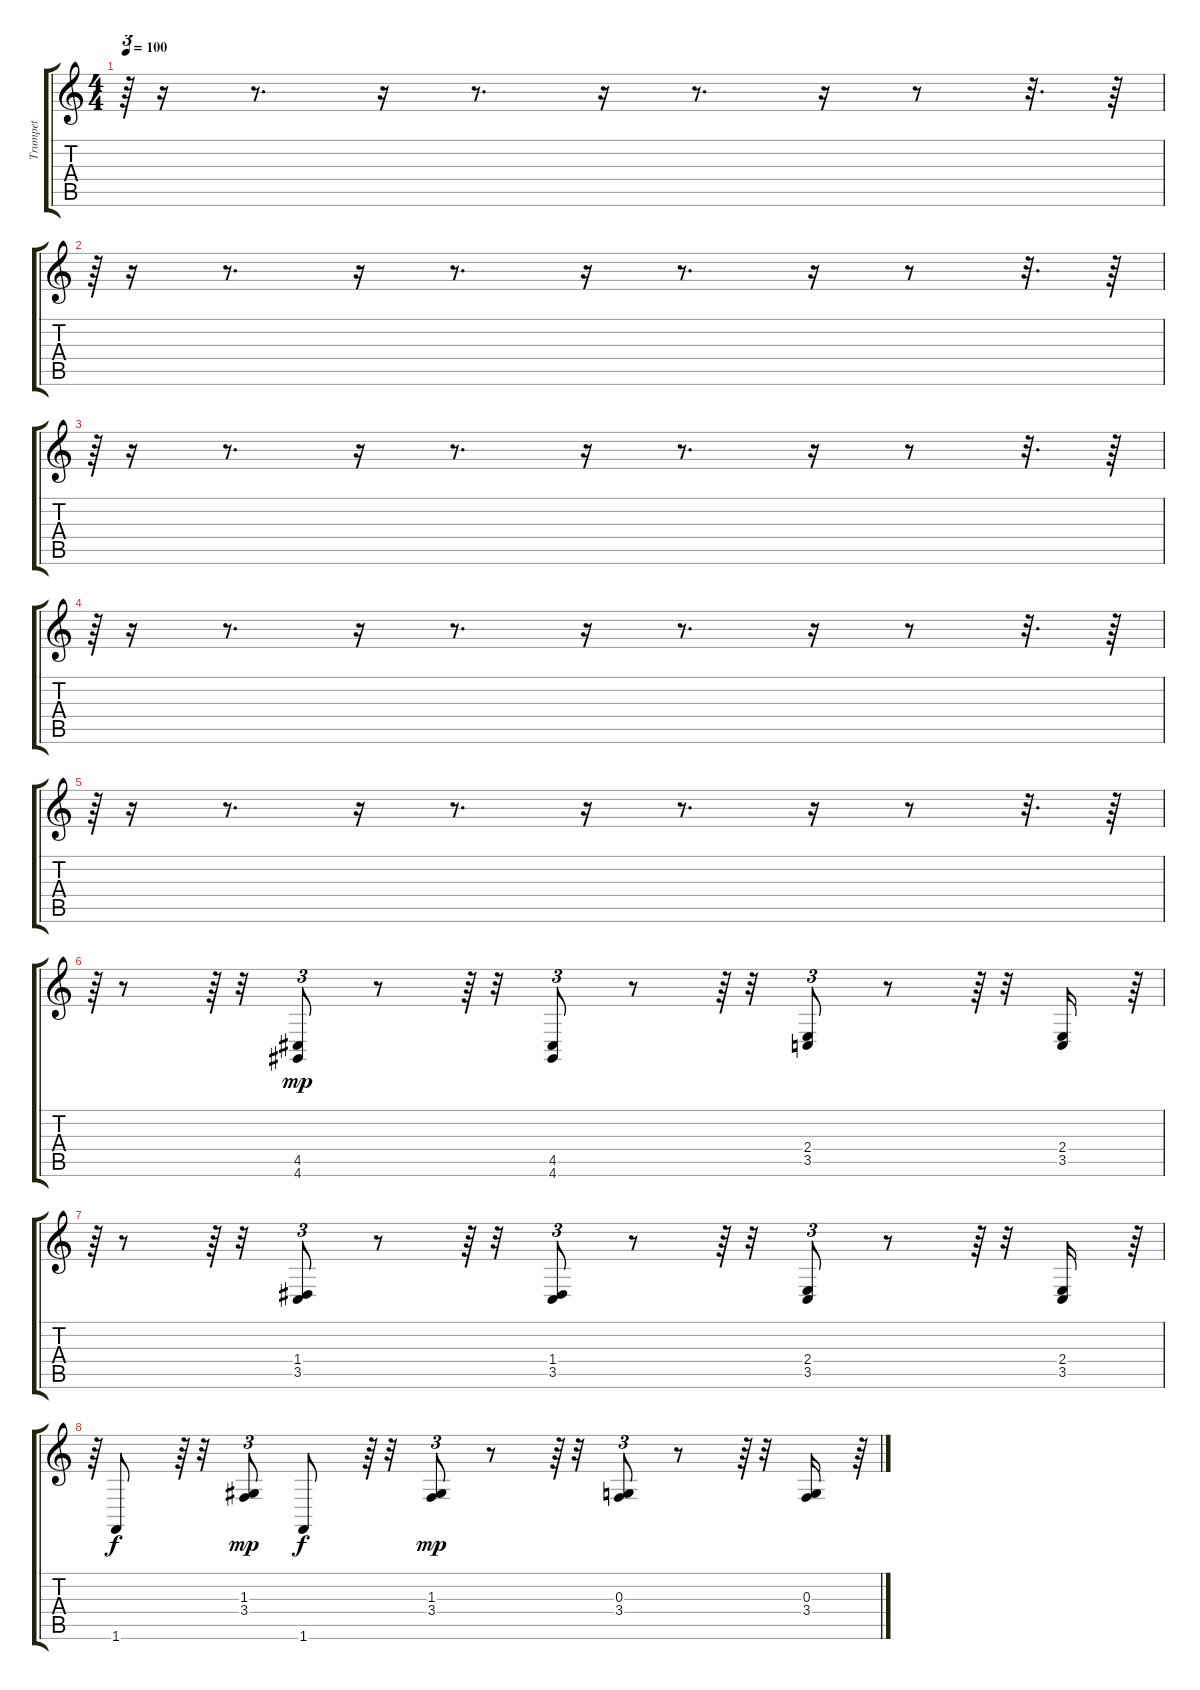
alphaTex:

\track ("Trumpet" "Trumpet") {instrument trumpet}
\staff {score tabs}
\tuning (E4 B3 G3 D3 A2 E2) {hide}
\ts (4 4)
\tempo 100
\clef g2
\ks c
r.64{tu (3 2) dy mp} r.16 r.8{d} r.16 r.8{d} r.16 r.8{d} r.16 r.8 r.32{d} r.64 |
r.64{tu (3 2)} r.16 r.8{d} r.16 r.8{d} r.16 r.8{d} r.16 r.8 r.32{d} r.64 |
r.64{tu (3 2)} r.16 r.8{d} r.16 r.8{d} r.16 r.8{d} r.16 r.8 r.32{d} r.64 |
r.64{tu (3 2)} r.16 r.8{d} r.16 r.8{d} r.16 r.8{d} r.16 r.8 r.32{d} r.64 |
r.64{tu (3 2)} r.16 r.8{d} r.16 r.8{d} r.16 r.8{d} r.16 r.8 r.32{d} r.64 |
r.64{tu (3 2)} r.8 r.64{tu (3 2)} r.32 (4.5 4.6).8{tu (3 2)} r.8 r.64{tu (3 2)} r.32 (4.5 4.6).8{tu (3 2)} r.8 r.64{tu (3 2)} r.32 (2.4 3.5).8{tu (3 2)} r.8 r.64{tu (3 2)} r.32 (2.4 3.5).16 r.64{tu (3 2)} |
r.64{tu (3 2)} r.8 r.64{tu (3 2)} r.32 (1.4 3.5).8{tu (3 2)} r.8 r.64{tu (3 2)} r.32 (1.4 3.5).8{tu (3 2)} r.8 r.64{tu (3 2)} r.32 (2.4 3.5).8{tu (3 2)} r.8 r.64{tu (3 2)} r.32 (2.4 3.5).16 r.64{tu (3 2)} |
r.64{tu (3 2)} 1.6.8{dy f} r.64{tu (3 2)} r.32 (1.3 3.4).8{tu (3 2) dy mp} 1.6.8{dy f} r.64{tu (3 2)} r.32 (1.3 3.4).8{tu (3 2) dy mp} r.8 r.64{tu (3 2)} r.32 (0.3 3.4).8{tu (3 2)} r.8 r.64{tu (3 2)} r.32 (0.3 3.4).16 r.64{tu (3 2)}
